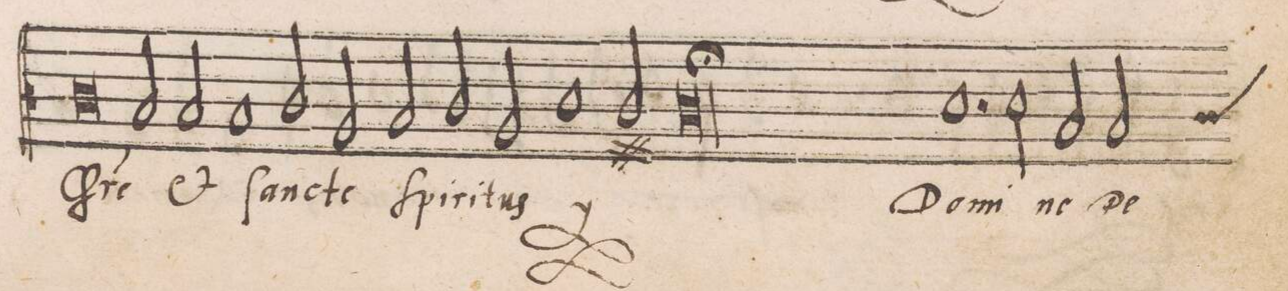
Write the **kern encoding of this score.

**kern	**text
*I"ALTVS	*
*clefC4	*
*k[]	*
*met(c|)	*
*M2/1	*
0c	Chr(i-
=36	=36
2B/	-st)e
2B/	e(t)
=37	=37
1B	ſan-
2c/	.
2A/	-cte
=38	=38
2B/	ſpi-
2c/	-ri-
2A/	-tus
*	*ij
1d	ſpi-
=39	=39
2c#X/	-ri-
1c#;	-tus
*	*Xij
=40||	=40||
1.d	Do-
2d\	-mi-
=41	=41
2B/	-ne
*custos:c	*
2B/	De-
*-	*-
